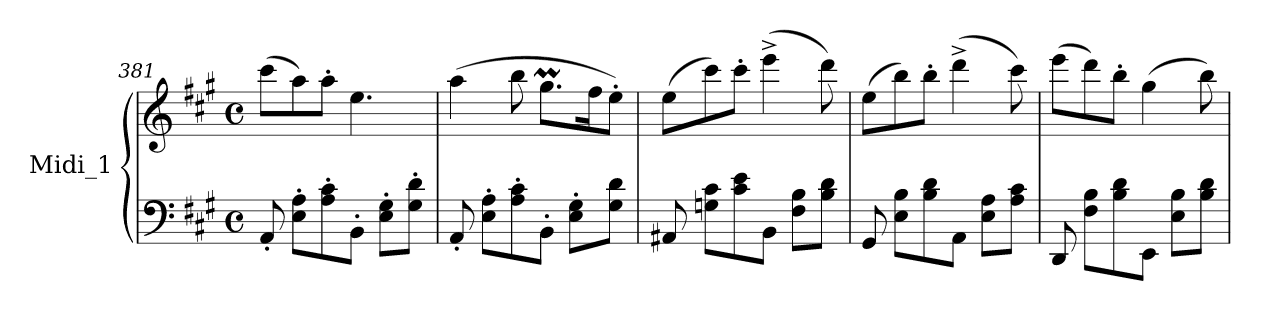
**kern	**kern
*part1	*part1
*staff2	*staff1
*I"Midi_1	*
*clefF4	*clefG2
*k[f#c#g#]	*k[f#c#g#]
*A:	*A:
*M4/4	*M4/4
*met(c)	*met(c)
=381	=381
8AA'/	(>8ccc#\L
8E\' 8A\'L	8aa\)
8A\' 8c#\'	8aa'\J
8BB'\J	4.ee\
8E\' 8G#\'L	.
8G#\' 8d\'J	.
=382	=382
8AA'/	(>4aa\
8E\' 8A\'L	.
8A\' 8c#\'	8bb\
8BB'\J	8.gg#m\L
8E\' 8G#\'L	.
.	16ff#\K
8G#\ 8d\J	8ee'\J)
=383	=383
8AA#X/	(8ee\L
8Gn\ 8c#\L	8ccc#\)
8c#\ 8e\	8ccc#'\J
8BB\J	(>4eee^\
8F#\ 8B\L	.
8B\ 8d\J	8ddd\)
=384	=384
8GG#i/	(8ee\L
8E\ 8B\L	8bb\)
8B\ 8d\	8bb'\J
8AA\J	(>4ddd^\
8E\ 8A\L	.
8A\ 8c#\J	8ccc#\)
=385	=385
8DD/	(>8eee\L
8F#\ 8B\L	8ddd\)
8B\ 8d\	8bb'\J
8EE\J	(>4gg#\
8E\ 8B\L	.
8B\ 8d\J	8bb\)
=	=
*-	*-
